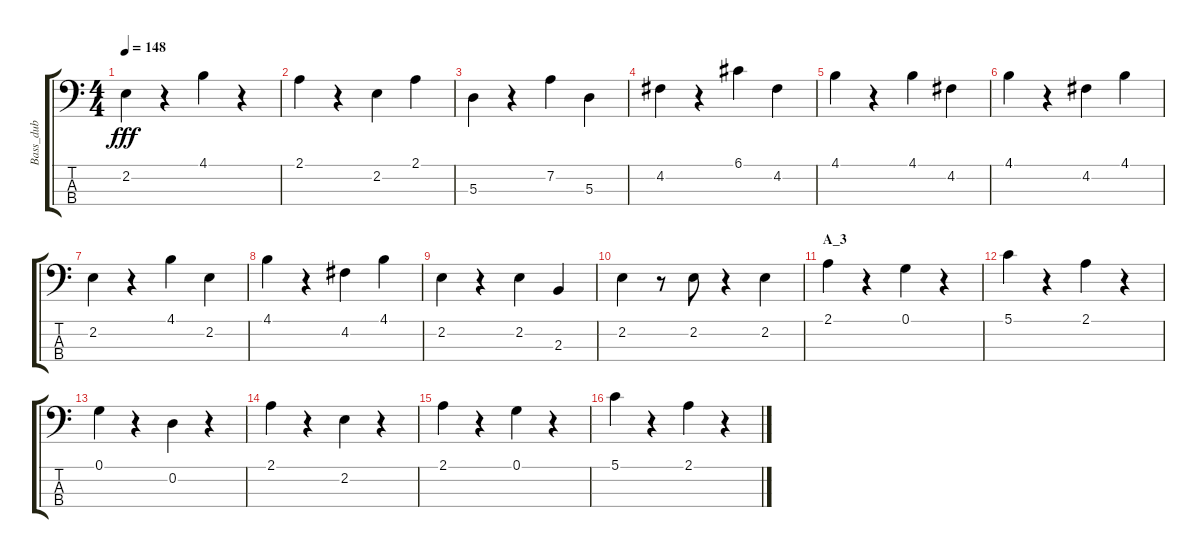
\track ("Bass_dub" "Bass_dub") {instrument acousticbass}
\staff {score tabs}
\tuning (G2 D2 A1 E1) {hide}
\ts (4 4)
\tempo 148
\clef f4
\ks c
2.2.4{dy fff} r.4 4.1.4 r.4 |
2.1.4 r.4 2.2.4 2.1.4 |
5.3.4 r.4 7.2.4 5.3.4 |
4.2.4 r.4 6.1.4 4.2.4 |
4.1.4 r.4 4.1.4 4.2.4 |
4.1.4 r.4 4.2.4 4.1.4 |
2.2.4 r.4 4.1.4 2.2.4 |
4.1.4 r.4 4.2.4 4.1.4 |
2.2.4 r.4 2.2.4 2.3.4 |
2.2.4 r.8 2.2.8 r.4 2.2.4 |
\section ("" "A_3")
2.1.4 r.4 0.1.4 r.4 |
5.1.4 r.4 2.1.4 r.4 |
0.1.4 r.4 0.2.4 r.4 |
2.1.4 r.4 2.2.4 r.4 |
2.1.4 r.4 0.1.4 r.4 |
5.1.4 r.4 2.1.4 r.4
